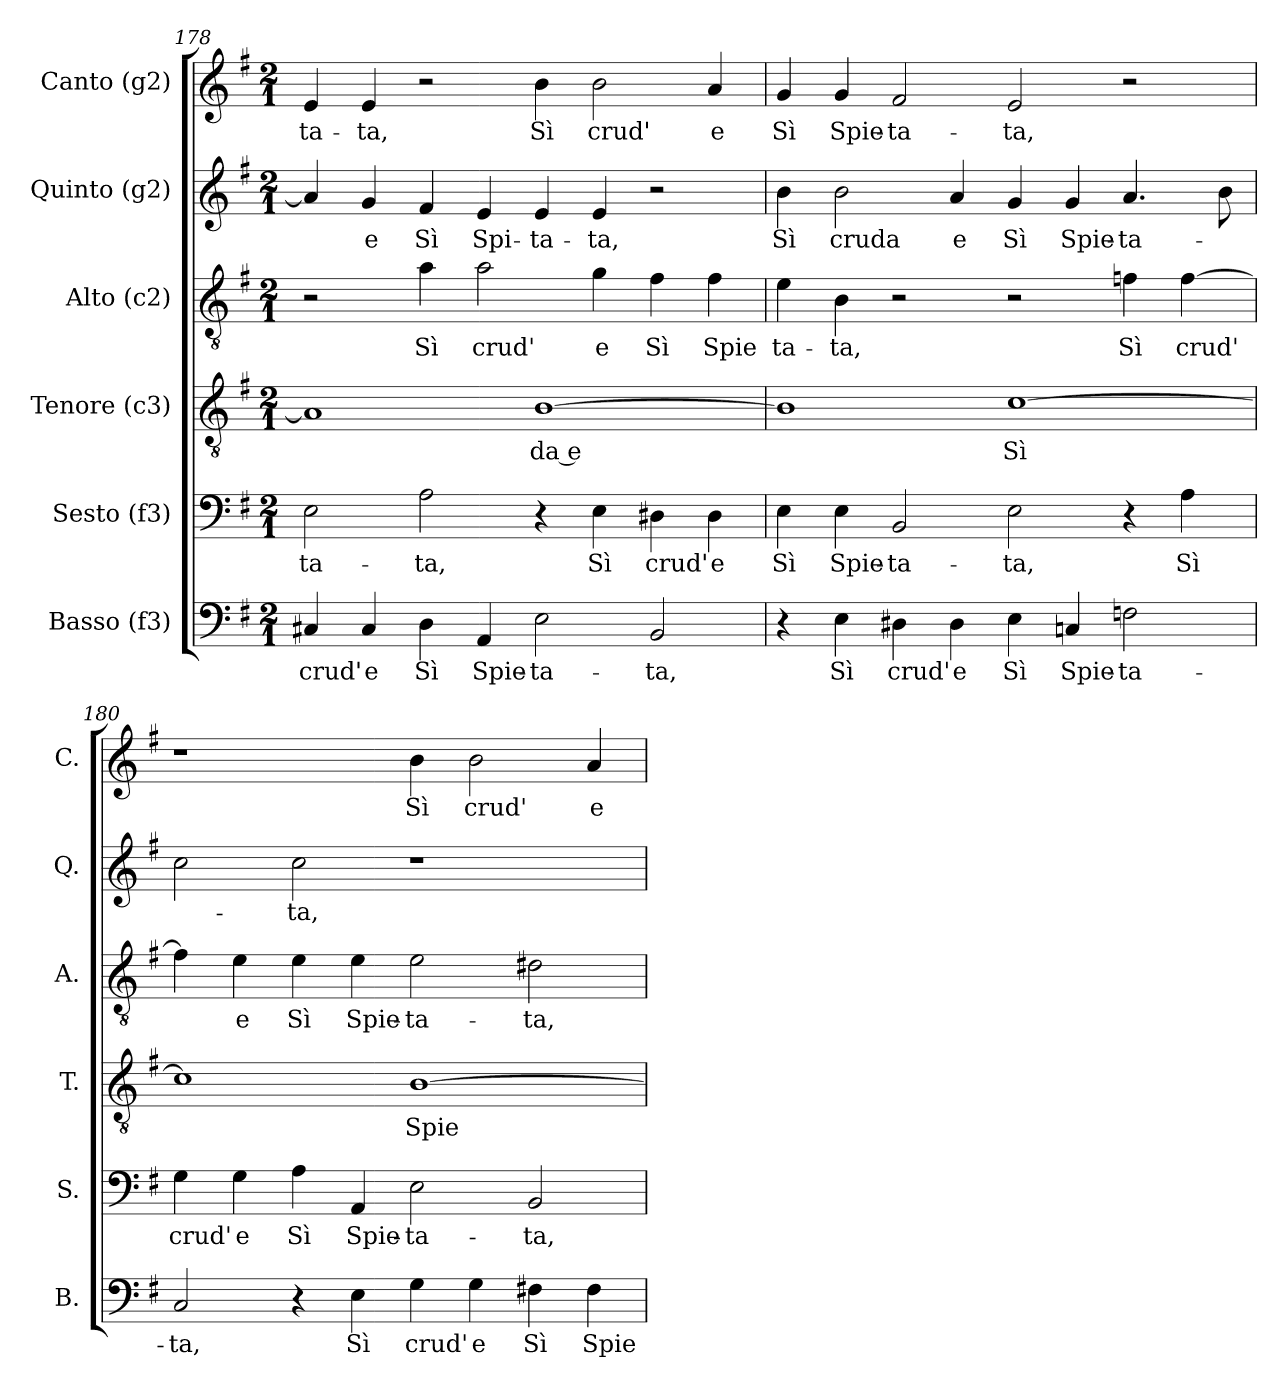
**kern	**text	**kern	**text	**kern	**text	**kern	**text	**kern	**text	**kern	**text
*part6	*part6	*part5	*part5	*part4	*part4	*part3	*part3	*part2	*part2	*part1	*part1
*staff6	*staff6	*staff5	*staff5	*staff4	*staff4	*staff3	*staff3	*staff2	*staff2	*staff1	*staff1
*I"Basso (f3)	*	*I"Sesto (f3)	*	*I"Tenore (c3)	*	*I"Alto (c2)	*	*I"Quinto (g2)	*	*I"Canto (g2)	*
*I'B.	*	*I'S.	*	*I'T.	*	*I'A.	*	*I'Q.	*	*I'C.	*
*clefF4	*	*clefF4	*	*clefGv2	*	*clefGv2	*	*clefG2	*	*clefG2	*
*k[f#]	*	*k[f#]	*	*k[f#]	*	*k[f#]	*	*k[f#]	*	*k[f#]	*
*G:	*	*G:	*	*G:	*	*G:	*	*G:	*	*G:	*
*M2/1	*	*M2/1	*	*M2/1	*	*M2/1	*	*M2/1	*	*M2/1	*
=178	=178	=178	=178	=178	=178	=178	=178	=178	=178	=178	=178
!	!LO:LY:b:cj	!	!LO:LY:b:cj	!	!	!	!	!	!	!	!LO:LY:b:cj
4C#X/	crud'	2E\	-ta-	1A]	.	2r	.	4a/]	.	4e/	-ta-
!	!LO:LY:b:cj	!	!	!	!	!	!	!	!LO:LY:b:cj	!	!LO:LY:b:cj
4C#/	e	.	.	.	.	.	.	4g/	e	4e/	-ta,
!	!LO:LY:b:cj	!	!LO:LY:b:cj	!	!	!	!LO:LY:b:cj	!	!LO:LY:b:cj	!	!
4D\	Sì	2A\	-ta,	.	.	4a\	Sì	4f#/	Sì	2r	.
!	!LO:LY:b:cj	!	!	!	!	!	!LO:LY:b:cj	!	!LO:LY:b	!	!
4AA/	Spie-	.	.	.	.	2a\	crud'	4e/	Spi-	.	.
!	!LO:LY:b:rj	!	!	!	!LO:LY:b:rj	!	!	!	!LO:LY:b:rj	!	!LO:LY:b:cj
2E\	-ta-	4r	.	[<1B	-da e	.	.	4e/	-ta-	4b\	Sì
!	!	!	!LO:LY:b:cj	!	!	!	!LO:LY:b:cj	!	!LO:LY:b:cj	!	!LO:LY:b:cj
.	.	4E\	Sì	.	.	4g\	e	4e/	-ta,	2b\	crud'
!	!LO:LY:b:cj	!	!LO:LY:b:cj	!	!	!	!LO:LY:b:cj	!	!	!	!
2BB/	-ta,	4D#X\	crud'	.	.	4f#\	Sì	2r	.	.	.
!	!	!	!LO:LY:b:cj	!	!	!	!LO:LY:b:cj	!	!	!	!LO:LY:b:cj
.	.	4D#\	e	.	.	4f#\	Spie	.	.	4a/	e
!!LO:PB:g=z
=179	=179	=179	=179	=179	=179	=179	=179	=179	=179	=179	=179
!	!	!	!LO:LY:b:cj	!	!	!	!LO:LY:b:cj	!	!LO:LY:b:cj	!	!LO:LY:b:cj
4r	.	4E\	Sì	1B]	.	4e\	ta-	4b\	Sì	4g/	Sì
!	!LO:LY:b:cj	!	!LO:LY:b:cj	!	!	!	!LO:LY:b:cj	!	!LO:LY:b:cj	!	!LO:LY:b:cj
4E\	Sì	4E\	Spie-	.	.	4B\	-ta,	2b\	cruda	4g/	Spie-
!	!LO:LY:b:cj	!	!LO:LY:b:rj	!	!	!	!	!	!	!	!LO:LY:b:rj
4D#X\	crud'	2BB/	-ta-	.	.	2r	.	.	.	2f#/	-ta-
!	!LO:LY:b:cj	!	!	!	!	!	!	!	!LO:LY:b:cj	!	!
4D#\	e	.	.	.	.	.	.	4a/	e	.	.
!	!LO:LY:b:cj	!	!LO:LY:b:cj	!	!LO:LY:b:cj	!	!	!	!LO:LY:b:cj	!	!LO:LY:b:cj
4E\	Sì	2E\	-ta,	[>1c	Sì	2r	.	4g/	Sì	2e/	-ta,
!	!LO:LY:b:cj	!	!	!	!	!	!	!	!LO:LY:b:cj	!	!
4Cn/	Spie-	.	.	.	.	.	.	4g/	Spie-	.	.
!	!LO:LY:b:rj	!	!	!	!	!	!LO:LY:b:cj	!	!LO:LY:b:rj	!	!
2Fn\	-ta-	4r	.	.	.	4fn\	Sì	4.a/	-ta-	2r	.
!	!	!	!LO:LY:b:cj	!	!	!	!LO:LY:b:cj	!	!	!	!
.	.	4A\	Sì	.	.	[>4f\	crud'	.	.	.	.
.	.	.	.	.	.	.	.	8b\	.	.	.
=180	=180	=180	=180	=180	=180	=180	=180	=180	=180	=180	=180
!	!LO:LY:b:cj	!	!LO:LY:b:cj	!	!	!	!	!	!	!	!
2C/	-ta,	4G\	crud'	1c]	.	4f\]	.	2cc\	.	1r	.
!	!	!	!LO:LY:b:cj	!	!	!	!LO:LY:b:cj	!	!	!	!
.	.	4G\	e	.	.	4e\	e	.	.	.	.
!	!	!	!LO:LY:b:cj	!	!	!	!LO:LY:b:cj	!	!LO:LY:b:cj	!	!
4r	.	4A\	Sì	.	.	4e\	Sì	2cc\	-ta,	.	.
!	!LO:LY:b:cj	!	!LO:LY:b:cj	!	!	!	!LO:LY:b:cj	!	!	!	!
4E\	Sì	4AA/	Spie-	.	.	4e\	Spie-	.	.	.	.
!	!LO:LY:b:cj	!	!LO:LY:b:rj	!	!LO:LY:b:cj	!	!LO:LY:b:rj	!	!	!	!LO:LY:b:cj
4G\	crud'	2E\	-ta-	[>1B	Spie-	2e\	-ta-	1r	.	4b\	Sì
!	!LO:LY:b:cj	!	!	!	!	!	!	!	!	!	!LO:LY:b:cj
4G\	e	.	.	.	.	.	.	.	.	2b\	crud'
!	!LO:LY:b:cj	!	!LO:LY:b:cj	!	!	!	!LO:LY:b:cj	!	!	!	!
4F#X\	Sì	2BB/	-ta,	.	.	2d#X\	-ta,	.	.	.	.
!	!LO:LY:b:cj	!	!	!	!	!	!	!	!	!	!LO:LY:b:cj
4F#\	Spie-	.	.	.	.	.	.	.	.	4a/	e
=	=	=	=	=	=	=	=	=	=	=	=
*-	*-	*-	*-	*-	*-	*-	*-	*-	*-	*-	*-
